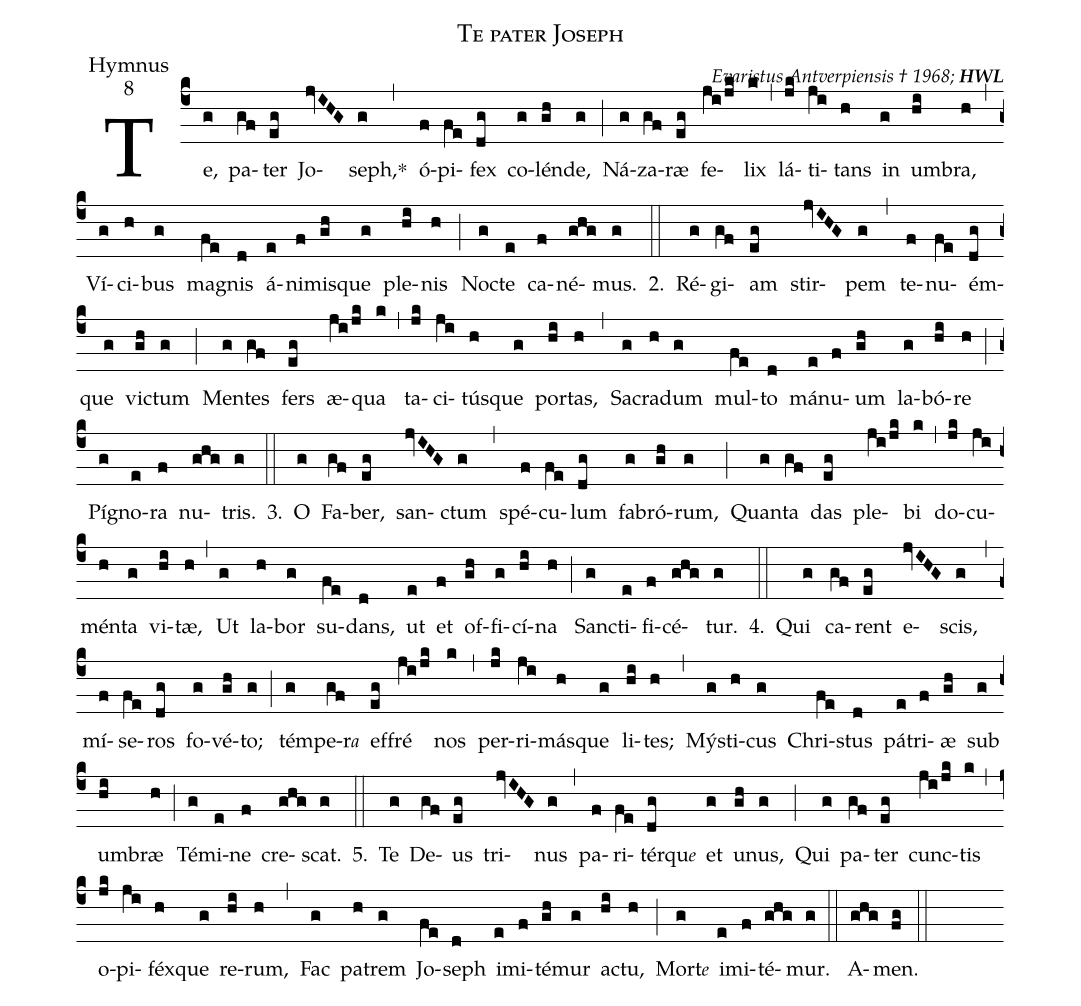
name:Te pater Joseph;
office-part:Hymnus;
mode:8;
commentary:{\itshape\mdseries  Evaristus Antverpiensis \dag\ 1968;\/} {\bfseries HWL};
%%
(c4) Te,(g) pa(gf)ter(eg) Jo(jvIHG)seph,<sp>*</sp>(g) (,)
ó(f)pi(fe)fex(dg) co(g)lén(gh)de,(g) (;)
Ná(g)za(gf)ræ(eg) fe(ji/jk)lix(k) (,)
lá(jk)ti(ji)tans(h) in(g) um(hi)bra,(h) (,)
Ví(g)ci(h)bus(g) ma(fe)gnis(d) á(e)ni(f)mi(gh)sque(g) ple(hi)nis(h) (;)
No(g)cte(e) ca(f)né(ghg)mus.(g) 2.(::)

Ré(g)gi(gf)am(eg) stir(jvIHG)pem(g) (,)
te(f)nu(fe)ém(dg)que(g) vi(gh)ctum(g) (;)
Men(g)tes(gf) fers(eg) æ(ji/jk)qua(k) (,)
ta(jk)ci(ji)tús(h)que(g) por(hi)tas,(h) (,)
Sa(g)cra(h)dum(g) mul(fe)to(d) má(e)nu(f)um(gh) la(g)bó(hi)re(h) (;)
Pí(g)gno(e)ra(f) nu(ghg)tris.(g) 3.(::)

O(g) Fa(gf)ber,(eg) san(jvIHG)ctum(g) (,)
spé(f)cu(fe)lum(dg) fa(g)bró(gh)rum,(g) (;)
Quan(g)ta(gf) das(eg) ple(ji/jk)bi(k) (,)
do(jk)cu(ji)mén(h)ta(g) vi(hi)tæ,(h) (,)
Ut(g) la(h)bor(g) su(fe)dans,(d) ut(e) et(f) of(gh)fi(g)cí(hi)na(h) (;)
Sanc(g)ti(e)fi(f)cé(ghg)tur.(g) 4.(::)

Qui(g) ca(gf)rent(eg) e(jvIHG)scis,(g) (,)
mí(f)se(fe)ros(dg) fo(g)vé(gh)to;(g) (;)
tém(g)pe-r<e>a</e>(gf) ef(eg)fré(ji/jk) nos(k) (,)
per(jk)ri(ji)más(h)que(g) li(hi)tes;(h) (,)
Mý(g)sti(h)cus(g) Chri(fe)stus(d) pá(e)tri(f)æ(gh) sub(g) um(hi)bræ(h) (;)
Té(g)mi(e)ne(f) cre(ghg)scat.(g) 5.(::)

Te(g) De(gf)us(eg) tri(jvIHG)nus(g) (,)
pa(f)ri(fe)térqu<e>e</e>(dg) et(g) u(gh)nus,(g) (;)
Qui(g) pa(gf)ter(eg) cunc(ji/jk)tis(k) (,)
o(jk)pi(ji)féx(h)que(g) re(hi)rum,(h) (,)
Fac(g) pa(h)trem(g) Jo(fe)seph(d) i(e)mi(f)té(gh)mur(g) a(hi)ctu,(h) (;)
Mort<e>e</e>(g) i(e)mi(f)té(ghg)mur.(g) (::)
A(ghg)men.(fg) (::)
